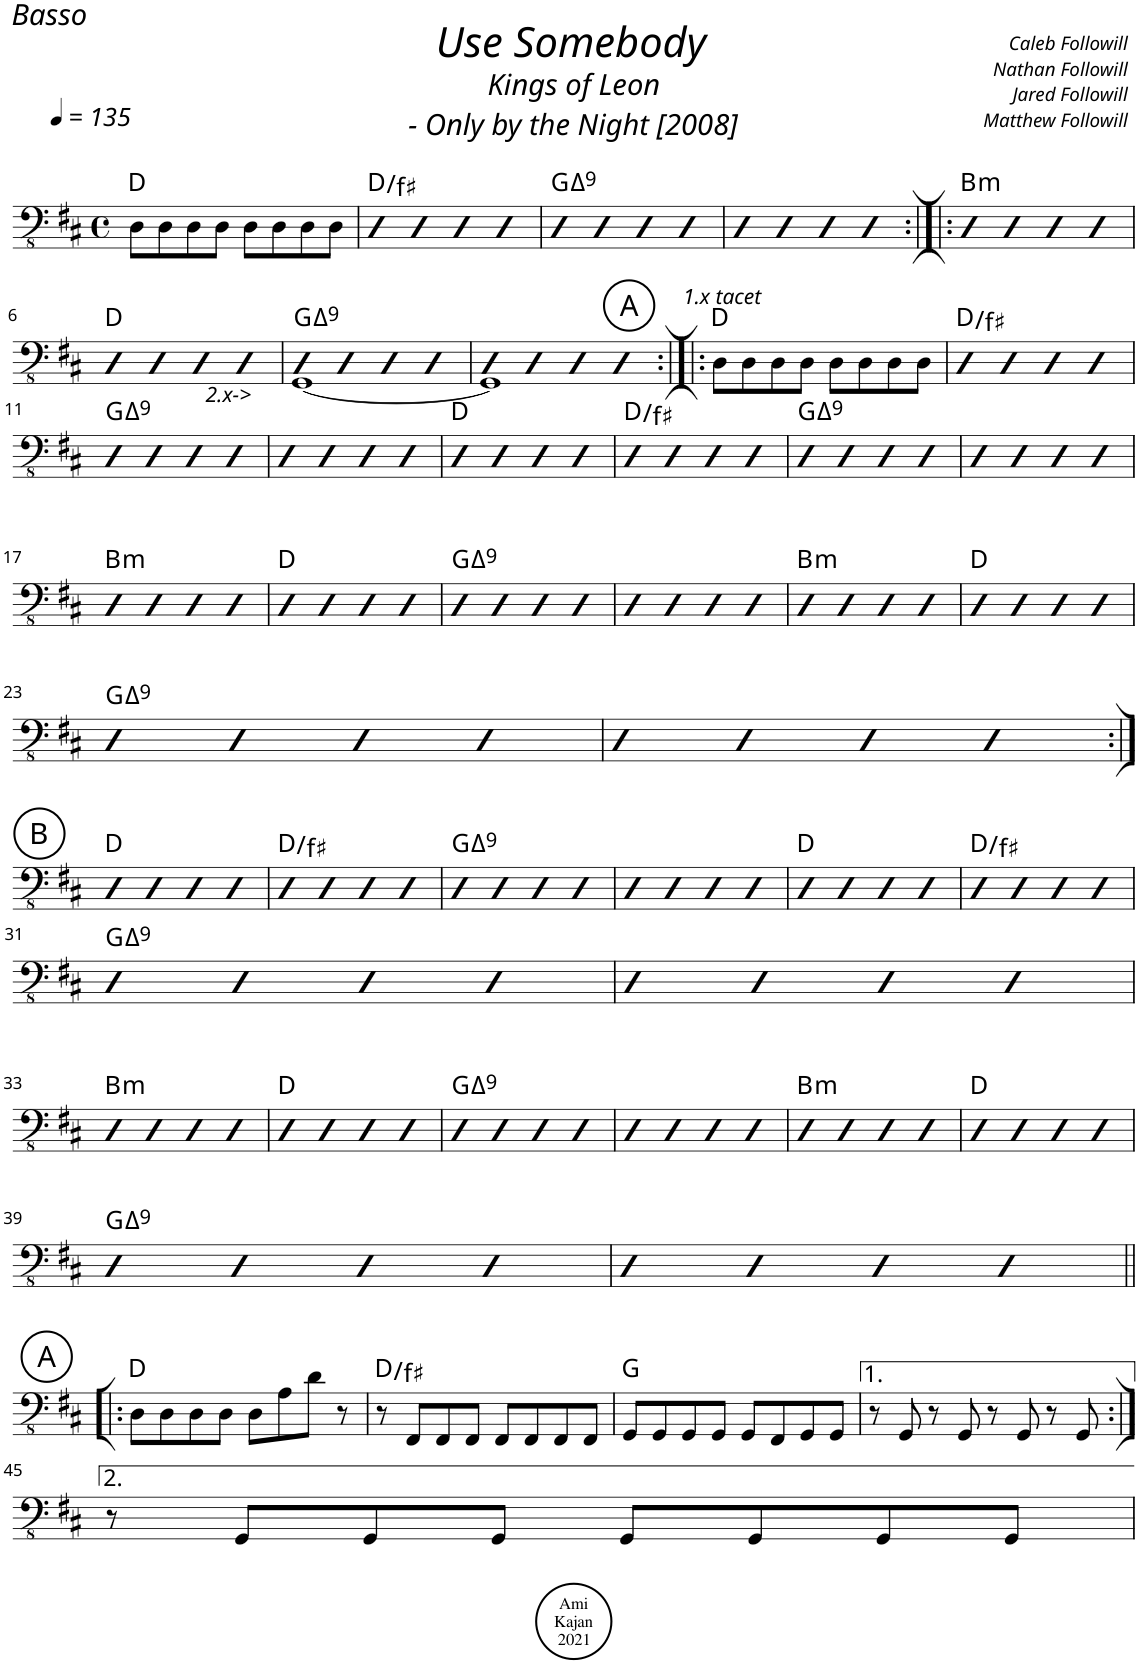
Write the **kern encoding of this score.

**kern	**harte
*part1	*part1
*staff1	*
*I"Acoustic Bass	*
*I'Bass	*
*clefFv4	*
*k[f#c#]	*
*M4/4	*
*met(c)	*
*MM135	*
=1	=1
8DD\L	D:maj
8DD\	.
8DD\	.
8DD\J	.
8DD\L	.
8DD\	.
8DD\	.
8DD\J	.
=2	=2
4EE	D:maj/3
4EE	.
4EE	.
4EE	.
=3	=3
!	!LO:H:kt=9
4EE	G:maj9
4EE	.
4EE	.
4EE	.
=4	=4
4EE	.
4EE	.
4EE	.
4EE	.
=5:|!|:	=5:|!|:
!	!LO:H:kt=m
4EE	B:min
4EE	.
4EE	.
4EE	.
!!LO:LB:g=z
=6	=6
4EE	D:maj
4EE	.
4EE	.
4EE	.
=7	=7
*^	*
!LO:TX:b:i:t=2.x->	!	!LO:H:kt=9
4EE	[1GGG	G:maj9
4EE	.	.
4EE	.	.
4EE	.	.
=8	=8	=8
4EE	1GGG]	.
4EE	.	.
4EE	.	.
4EE	.	.
*v	*v	*
!!LO:REH:place=s1:a:cj:enc=circle:fs=14:t=A
=9:|!|:	=9:|!|:
!LO:TX:a:i:t=1.x tacet	!
8DD\L	D:maj
8DD\	.
8DD\	.
8DD\J	.
8DD\L	.
8DD\	.
8DD\	.
8DD\J	.
=10	=10
4EE	D:maj/3
4EE	.
4EE	.
4EE	.
!!LO:LB:g=z
=11	=11
!	!LO:H:kt=9
4EE	G:maj9
4EE	.
4EE	.
4EE	.
=12	=12
4EE	.
4EE	.
4EE	.
4EE	.
=13	=13
4EE	D:maj
4EE	.
4EE	.
4EE	.
=14	=14
4EE	D:maj/3
4EE	.
4EE	.
4EE	.
=15	=15
!	!LO:H:kt=9
4EE	G:maj9
4EE	.
4EE	.
4EE	.
=16	=16
4EE	.
4EE	.
4EE	.
4EE	.
!!LO:LB:g=z
=17	=17
!	!LO:H:kt=m
4EE	B:min
4EE	.
4EE	.
4EE	.
=18	=18
4EE	D:maj
4EE	.
4EE	.
4EE	.
=19	=19
!	!LO:H:kt=9
4EE	G:maj9
4EE	.
4EE	.
4EE	.
=20	=20
4EE	.
4EE	.
4EE	.
4EE	.
=21	=21
!	!LO:H:kt=m
4EE	B:min
4EE	.
4EE	.
4EE	.
=22	=22
4EE	D:maj
4EE	.
4EE	.
4EE	.
!!LO:LB:g=z
=23	=23
!	!LO:H:kt=9
4EE	G:maj9
4EE	.
4EE	.
4EE	.
=24	=24
4EE	.
4EE	.
4EE	.
4EE	.
!!LO:LB:g=z
!!LO:REH:place=s1:a:cj:enc=circle:fs=14:t=B
=25:|!	=25:|!
4EE	D:maj
4EE	.
4EE	.
4EE	.
=26	=26
4EE	D:maj/3
4EE	.
4EE	.
4EE	.
=27	=27
!	!LO:H:kt=9
4EE	G:maj9
4EE	.
4EE	.
4EE	.
=28	=28
4EE	.
4EE	.
4EE	.
4EE	.
=29	=29
4EE	D:maj
4EE	.
4EE	.
4EE	.
=30	=30
4EE	D:maj/3
4EE	.
4EE	.
4EE	.
!!LO:LB:g=z
=31	=31
!	!LO:H:kt=9
4EE	G:maj9
4EE	.
4EE	.
4EE	.
=32	=32
4EE	.
4EE	.
4EE	.
4EE	.
!!LO:LB:g=z
=33	=33
!	!LO:H:kt=m
4EE	B:min
4EE	.
4EE	.
4EE	.
=34	=34
4EE	D:maj
4EE	.
4EE	.
4EE	.
=35	=35
!	!LO:H:kt=9
4EE	G:maj9
4EE	.
4EE	.
4EE	.
=36	=36
4EE	.
4EE	.
4EE	.
4EE	.
=37	=37
!	!LO:H:kt=m
4EE	B:min
4EE	.
4EE	.
4EE	.
=38	=38
4EE	D:maj
4EE	.
4EE	.
4EE	.
!!LO:LB:g=z
=39	=39
!	!LO:H:kt=9
4EE	G:maj9
4EE	.
4EE	.
4EE	.
=40	=40
4EE	.
4EE	.
4EE	.
4EE	.
!!LO:LB:g=z
!!LO:REH:place=s1:a:cj:enc=circle:fs=14:t=A
=41!|:	=41!|:
8DD\L	D:maj
8DD\	.
8DD\	.
8DD\J	.
8DD\L	.
8AA\	.
8D\J	.
8r	.
=42	=42
8r	D:maj/3
8FFF#/L	.
8FFF#/	.
8FFF#/J	.
8FFF#/L	.
8FFF#/	.
8FFF#/	.
8FFF#/J	.
=43	=43
8GGG/L	G:maj
8GGG/	.
8GGG/	.
8GGG/J	.
8GGG/L	.
8FFF#/	.
8GGG/	.
8GGG/J	.
=44	=44
8r	.
8GGG/	.
8r	.
8GGG/	.
8r	.
8GGG/	.
8r	.
8GGG/	.
!!LO:LB:g=z
=45:|!	=45:|!
8r	.
8GGG/L	.
8GGG/	.
8GGG/J	.
8GGG/L	.
8GGG/	.
8GGG/	.
8GGG/J	.
=	=
*-	*-
